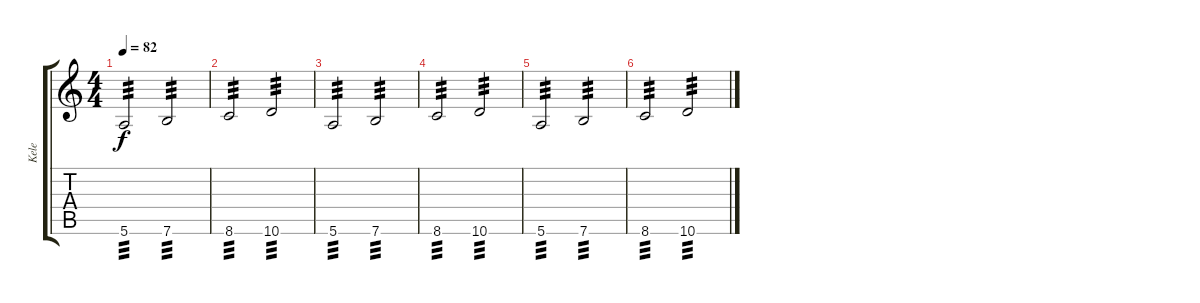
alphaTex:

\track ("Kele" "Kele") {instrument overdrivenguitar}
\staff {score tabs}
\tuning (E4 B3 G3 D3 A2 E2) {hide}
\ts (4 4)
\tempo 82
\clef g2
\ks c
5.6.2{tp 3 dy f} 7.6.2{tp 3} |
8.6.2{tp 3} 10.6.2{tp 3} |
5.6.2{tp 3} 7.6.2{tp 3} |
8.6.2{tp 3} 10.6.2{tp 3} |
5.6.2{tp 3} 7.6.2{tp 3} |
8.6.2{tp 3} 10.6.2{tp 3}
